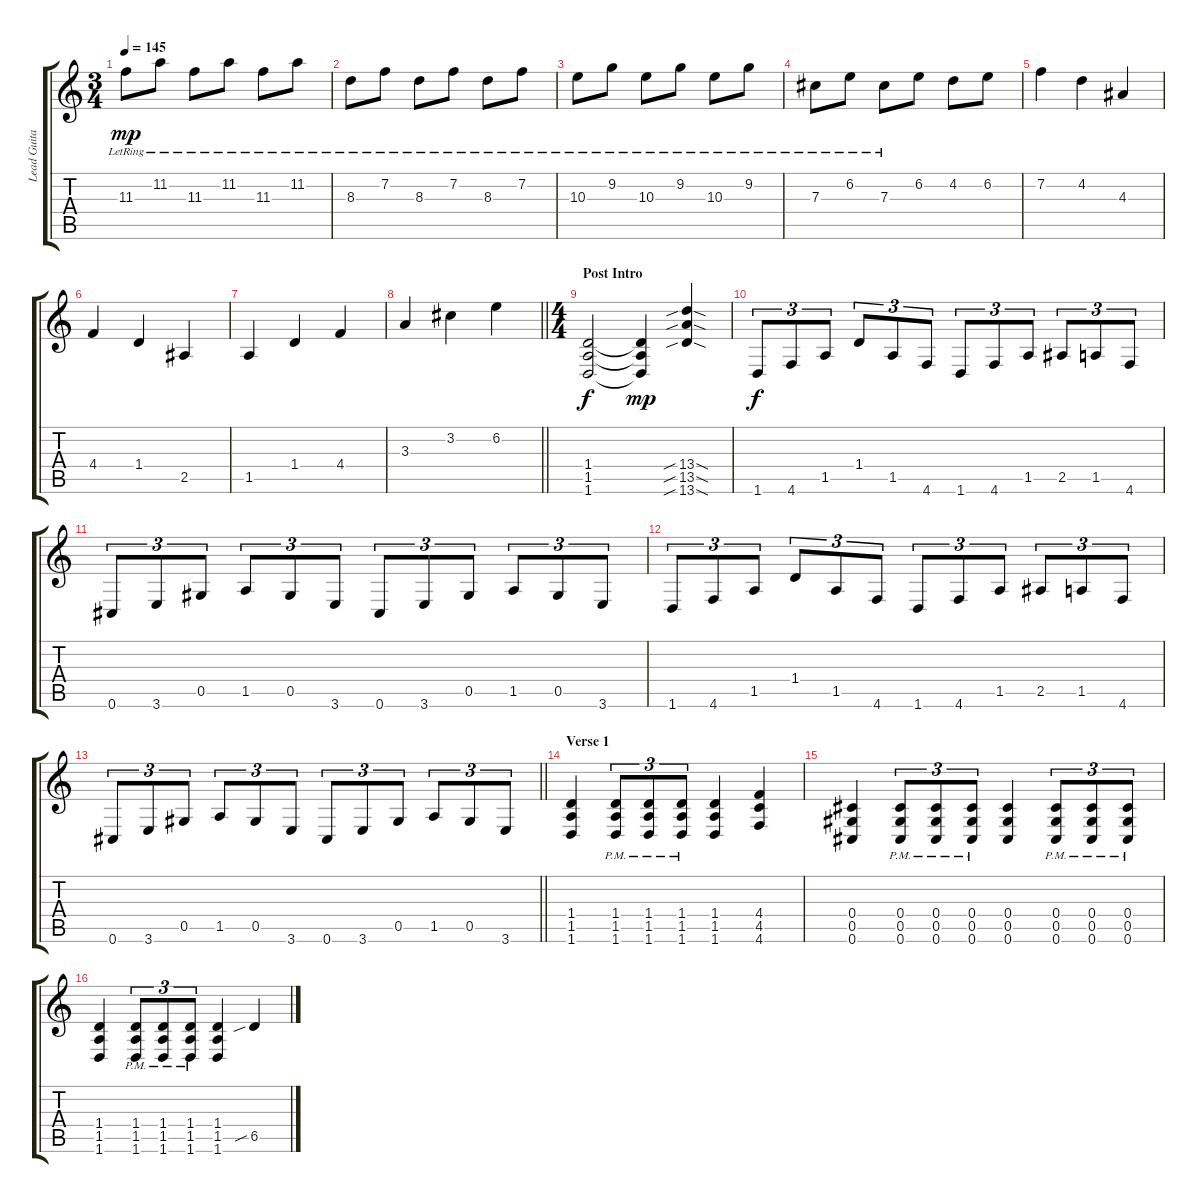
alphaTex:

\track ("Lead Guitar" "Lead Guita") {instrument distortionguitar}
\staff {score tabs}
\tuning (Eb4 Bb3 Gb3 Db3 Ab2 Db2) {hide}
\ts (3 4)
\tempo 145
\clef g2
\ks c
11.3{lr}.8{dy mp} 11.2{lr}.8 11.3{lr}.8 11.2{lr}.8 11.3{lr}.8 11.2{lr}.8 |
8.3{lr}.8 7.2{lr}.8 8.3{lr}.8 7.2{lr}.8 8.3{lr}.8 7.2{lr}.8 |
10.3{lr}.8 9.2{lr}.8 10.3{lr}.8 9.2{lr}.8 10.3{lr}.8 9.2{lr}.8 |
7.3{lr}.8 6.2{lr}.8 7.3{lr}.8 6.2.8 4.2.8 6.2.8 |
7.2.4 4.2.4 4.3.4 |
4.4.4 1.4.4 2.5.4 |
1.5.4 1.4.4 4.4.4 |
\barLineRight lightlight
3.3.4 3.2.4 6.2.4 |
\ts (4 4)
\section ("" "Post Intro")
(1.4 1.5 1.6).2{dy f instrument distortionguitar} (1.4{t} 1.5{t} 1.6{t}).4{dy mp} (13.4{sib sod} 13.5{sib sod} 13.6{sib sod}).4 |
1.6.8{tu (3 2) dy f} 4.6.8{tu (3 2)} 1.5.8{tu (3 2)} 1.4.8{tu (3 2)} 1.5.8{tu (3 2)} 4.6.8{tu (3 2)} 1.6.8{tu (3 2)} 4.6.8{tu (3 2)} 1.5.8{tu (3 2)} 2.5.8{tu (3 2)} 1.5.8{tu (3 2)} 4.6.8{tu (3 2)} |
0.6.8{tu (3 2)} 3.6.8{tu (3 2)} 0.5.8{tu (3 2)} 1.5.8{tu (3 2)} 0.5.8{tu (3 2)} 3.6.8{tu (3 2)} 0.6.8{tu (3 2)} 3.6.8{tu (3 2)} 0.5.8{tu (3 2)} 1.5.8{tu (3 2)} 0.5.8{tu (3 2)} 3.6.8{tu (3 2)} |
1.6.8{tu (3 2)} 4.6.8{tu (3 2)} 1.5.8{tu (3 2)} 1.4.8{tu (3 2)} 1.5.8{tu (3 2)} 4.6.8{tu (3 2)} 1.6.8{tu (3 2)} 4.6.8{tu (3 2)} 1.5.8{tu (3 2)} 2.5.8{tu (3 2)} 1.5.8{tu (3 2)} 4.6.8{tu (3 2)} |
\barLineRight lightlight
0.6.8{tu (3 2)} 3.6.8{tu (3 2)} 0.5.8{tu (3 2)} 1.5.8{tu (3 2)} 0.5.8{tu (3 2)} 3.6.8{tu (3 2)} 0.6.8{tu (3 2)} 3.6.8{tu (3 2)} 0.5.8{tu (3 2)} 1.5.8{tu (3 2)} 0.5.8{tu (3 2)} 3.6.8{tu (3 2)} |
\section ("" "Verse 1 ")
(1.4 1.5 1.6).4 (1.4{pm} 1.5{pm} 1.6{pm}).8{tu (3 2)} (1.4{pm} 1.5{pm} 1.6{pm}).8{tu (3 2)} (1.4{pm} 1.5{pm} 1.6{pm}).8{tu (3 2)} (1.4 1.5 1.6).4 (4.4 4.5 4.6).4 |
(0.4 0.5 0.6).4 (0.4{pm} 0.5{pm} 0.6{pm}).8{tu (3 2)} (0.4{pm} 0.5{pm} 0.6{pm}).8{tu (3 2)} (0.4{pm} 0.5{pm} 0.6{pm}).8{tu (3 2)} (0.4 0.5 0.6).4 (0.4{pm} 0.5{pm} 0.6{pm}).8{tu (3 2)} (0.4{pm} 0.5{pm} 0.6{pm}).8{tu (3 2)} (0.4{pm} 0.5{pm} 0.6{pm}).8{tu (3 2)} |
(1.4 1.5 1.6).4 (1.4{pm} 1.5{pm} 1.6{pm}).8{tu (3 2)} (1.4{pm} 1.5{pm} 1.6{pm}).8{tu (3 2)} (1.4{pm} 1.5{pm} 1.6{pm}).8{tu (3 2)} (1.4 1.5 1.6).4 6.5{sib}.4
